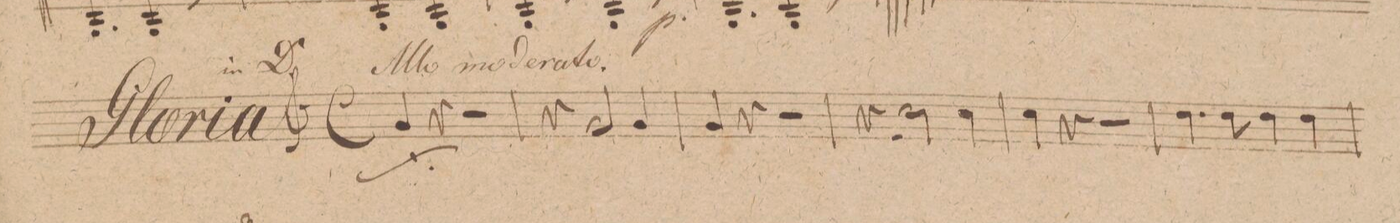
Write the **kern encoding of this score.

**kern	**dynam
*I"Corno. 2do in D.	*
*clefG2	*
*k[f#c#]	*
*met(c|)	*
*M2/2	*
4A/	f
4r	.
2r	.
=2	=2
4r	.
2A/	.
4A/	.
=3	=3
4A/	.
4r	.
2r	.
=4	=4
4r	.
2d\	.
4d\	.
=5	=5
4d\	.
4r	.
2r	.
=6	=6
4.e\	.
8e\	.
4e\	.
4e\	.
=7	=7
*-	*-
